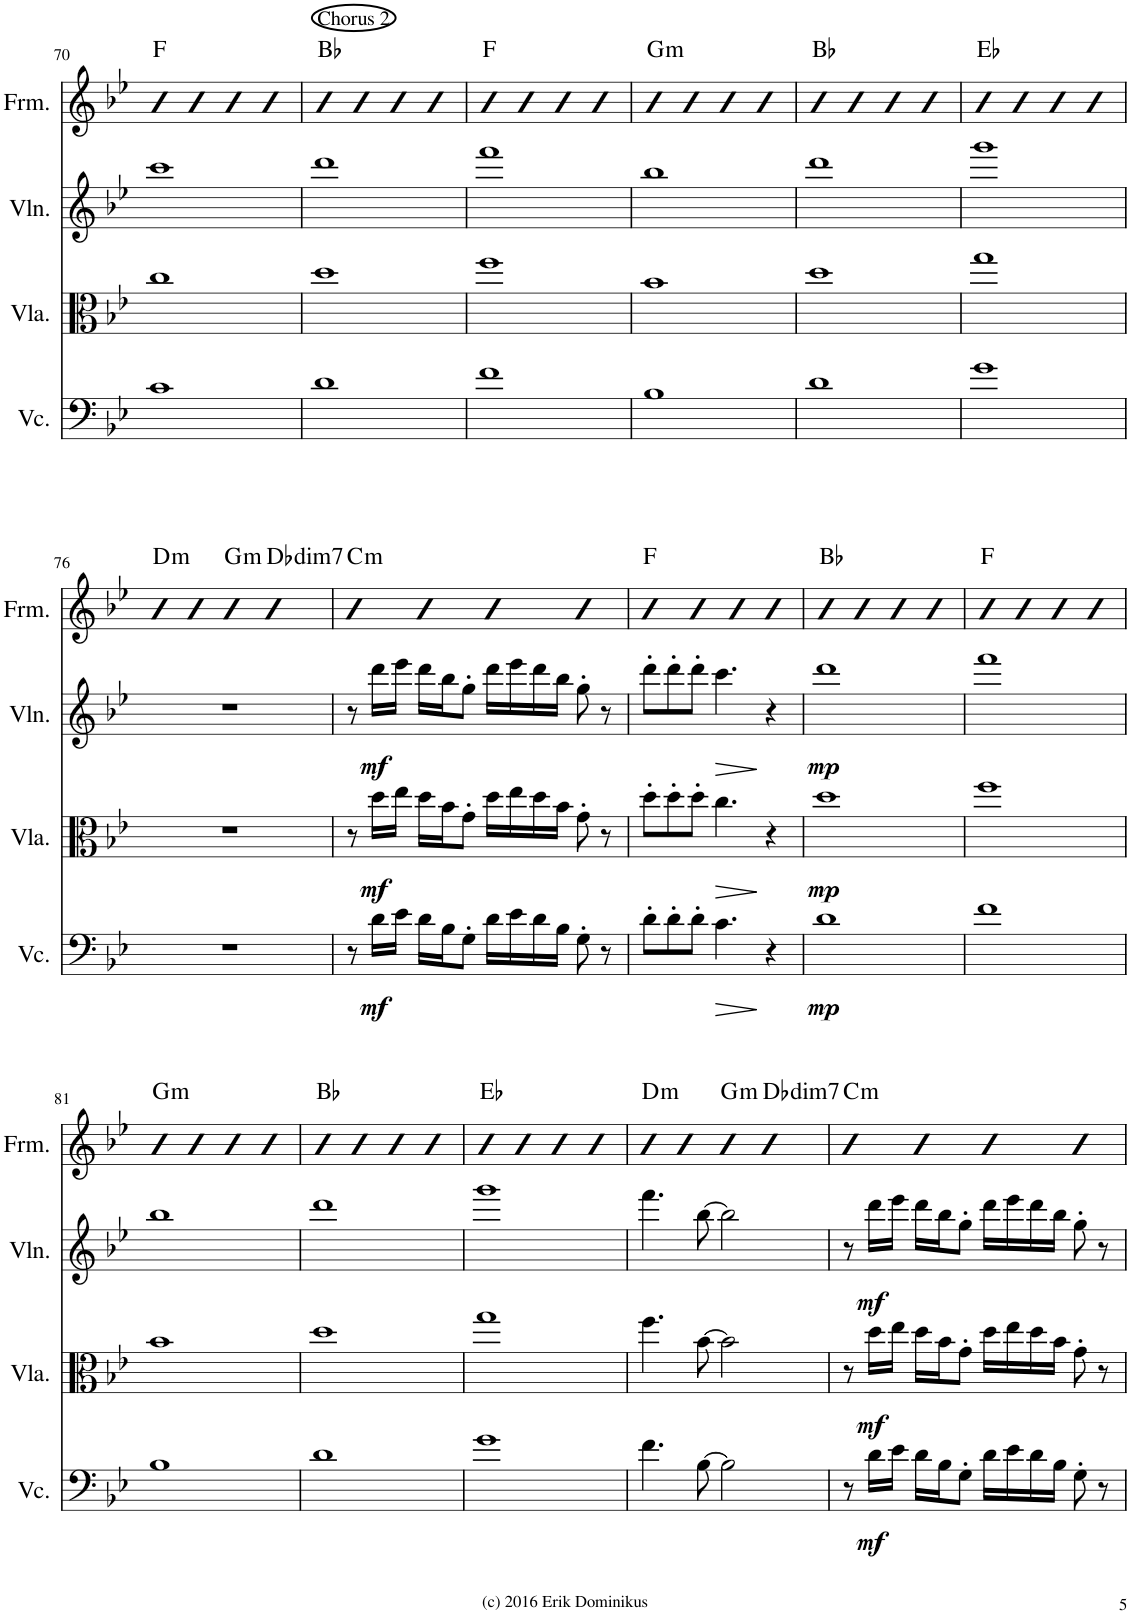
**kern	**dynam	**kern	**dynam	**kern	**dynam	**kern	**harte
*part4	*part4	*part3	*part3	*part2	*part2	*part1	*part1
*staff4	*staff4	*staff3	*staff3	*staff2	*staff2	*staff1	*
*I"Violoncello	*	*I"Viola	*	*I"Violin	*	*I"Form	*
*I'Vc.	*	*I'Vla.	*	*I'Vln.	*	*I'Frm.	*
!!LO:PB:g=z
*clefF4	*	*clefC3	*	*clefG2	*	*clefG2	*
*k[b-e-]	*	*k[b-e-]	*	*k[b-e-]	*	*k[b-e-]	*
*M4/4	*	*M4/4	*	*M4/4	*	*M4/4	*
=70	=70	=70	=70	=70	=70	=70	=70
1c	.	1cc	.	1ccc	.	4b-	F:maj
.	.	.	.	.	.	4b-	.
.	.	.	.	.	.	4b-	.
.	.	.	.	.	.	4b-	.
=71	=71	=71	=71	=71	=71	=71	=71
!	!	!	!	!	!	!LO:TX:a:t=Chorus 2	!
1d	.	1dd	.	1ddd	.	4b-	Bb:maj
.	.	.	.	.	.	4b-	.
.	.	.	.	.	.	4b-	.
.	.	.	.	.	.	4b-	.
=72	=72	=72	=72	=72	=72	=72	=72
1f	.	1ff	.	1fff	.	4b-	F:maj
.	.	.	.	.	.	4b-	.
.	.	.	.	.	.	4b-	.
.	.	.	.	.	.	4b-	.
=73	=73	=73	=73	=73	=73	=73	=73
!	!	!	!	!	!	!	!LO:H:kt=m
1B-	.	1b-	.	1bb-	.	4b-	G:min
.	.	.	.	.	.	4b-	.
.	.	.	.	.	.	4b-	.
.	.	.	.	.	.	4b-	.
=74	=74	=74	=74	=74	=74	=74	=74
1d	.	1dd	.	1ddd	.	4b-	Bb:maj
.	.	.	.	.	.	4b-	.
.	.	.	.	.	.	4b-	.
.	.	.	.	.	.	4b-	.
=75	=75	=75	=75	=75	=75	=75	=75
1g	.	1gg	.	1ggg	.	4b-	Eb:maj
.	.	.	.	.	.	4b-	.
.	.	.	.	.	.	4b-	.
.	.	.	.	.	.	4b-	.
!!LO:LB:g=z
=76	=76	=76	=76	=76	=76	=76	=76
!	!	!	!	!	!	!	!LO:H:kt=m
1r	.	1r	.	1r	.	4b-	D:min
.	.	.	.	.	.	4b-	.
!	!	!	!	!	!	!	!LO:H:kt=m
.	.	.	.	.	.	4b-	G:min
!	!	!	!	!	!	!	!LO:H:kt=dim7
.	.	.	.	.	.	4b-	Db:dim7
=77	=77	=77	=77	=77	=77	=77	=77
!	!	!	!	!	!	!	!LO:H:kt=m
8r	.	8r	.	8r	.	4b-	C:min
!	!LO:DY:b	!	!LO:DY:b	!	!LO:DY:b	!	!
16d\LL	mf	16dd\LL	mf	16ddd\LL	mf	.	.
16e-\JJ	.	16ee-\JJ	.	16eee-\JJ	.	.	.
16d\LL	.	16dd\LL	.	16ddd\LL	.	4b-	.
16B-\J	.	16b-\J	.	16bb-\J	.	.	.
8G'\J	.	8g'\J	.	8gg'\J	.	.	.
16d\LL	.	16dd\LL	.	16ddd\LL	.	4b-	.
16e-\	.	16ee-\	.	16eee-\	.	.	.
16d\	.	16dd\	.	16ddd\	.	.	.
16B-\JJ	.	16b-\JJ	.	16bb-\JJ	.	.	.
8G'\	.	8g'\	.	8gg'\	.	4b-	.
8r	.	8r	.	8r	.	.	.
=78	=78	=78	=78	=78	=78	=78	=78
8d'\L	.	8dd'\L	.	8ddd'\L	.	4b-	F:maj
8d'\	.	8dd'\	.	8ddd'\	.	.	.
8d'\J	.	8dd'\J	.	8ddd'\J	.	4b-	.
!	!LO:HP:b	!	!LO:HP:b	!	!LO:HP:b	!	!
4.c\	>	4.cc\	>	4.ccc\	>	.	.
.	.	.	.	.	.	4b-	.
4r	]	4r	]	4r	]	4b-	.
=79	=79	=79	=79	=79	=79	=79	=79
!	!LO:DY:b	!	!LO:DY:b	!	!LO:DY:b	!	!
1d	mp	1dd	mp	1ddd	mp	4b-	Bb:maj
.	.	.	.	.	.	4b-	.
.	.	.	.	.	.	4b-	.
.	.	.	.	.	.	4b-	.
=80	=80	=80	=80	=80	=80	=80	=80
1f	.	1ff	.	1fff	.	4b-	F:maj
.	.	.	.	.	.	4b-	.
.	.	.	.	.	.	4b-	.
.	.	.	.	.	.	4b-	.
!!LO:LB:g=z
=81	=81	=81	=81	=81	=81	=81	=81
!	!	!	!	!	!	!	!LO:H:kt=m
1B-	.	1b-	.	1bb-	.	4b-	G:min
.	.	.	.	.	.	4b-	.
.	.	.	.	.	.	4b-	.
.	.	.	.	.	.	4b-	.
=82	=82	=82	=82	=82	=82	=82	=82
1d	.	1dd	.	1ddd	.	4b-	Bb:maj
.	.	.	.	.	.	4b-	.
.	.	.	.	.	.	4b-	.
.	.	.	.	.	.	4b-	.
=83	=83	=83	=83	=83	=83	=83	=83
1g	.	1gg	.	1ggg	.	4b-	Eb:maj
.	.	.	.	.	.	4b-	.
.	.	.	.	.	.	4b-	.
.	.	.	.	.	.	4b-	.
=84	=84	=84	=84	=84	=84	=84	=84
!	!	!	!	!	!	!	!LO:H:kt=m
4.f\	.	4.ff\	.	4.fff\	.	4b-	D:min
.	.	.	.	.	.	4b-	.
[8B-\	.	[8b-\	.	[8bb-\	.	.	.
!	!	!	!	!	!	!	!LO:H:kt=m
2B-\]	.	2b-\]	.	2bb-\]	.	4b-	G:min
!	!	!	!	!	!	!	!LO:H:kt=dim7
.	.	.	.	.	.	4b-	Db:dim7
=85	=85	=85	=85	=85	=85	=85	=85
!	!	!	!	!	!	!	!LO:H:kt=m
8r	.	8r	.	8r	.	4b-	C:min
!	!LO:DY:b	!	!LO:DY:b	!	!LO:DY:b	!	!
16d\LL	mf	16dd\LL	mf	16ddd\LL	mf	.	.
16e-\JJ	.	16ee-\JJ	.	16eee-\JJ	.	.	.
16d\LL	.	16dd\LL	.	16ddd\LL	.	4b-	.
16B-\J	.	16b-\J	.	16bb-\J	.	.	.
8G'\J	.	8g'\J	.	8gg'\J	.	.	.
16d\LL	.	16dd\LL	.	16ddd\LL	.	4b-	.
16e-\	.	16ee-\	.	16eee-\	.	.	.
16d\	.	16dd\	.	16ddd\	.	.	.
16B-\JJ	.	16b-\JJ	.	16bb-\JJ	.	.	.
8G'\	.	8g'\	.	8gg'\	.	4b-	.
8r	.	8r	.	8r	.	.	.
=	=	=	=	=	=	=	=
*-	*-	*-	*-	*-	*-	*-	*-
